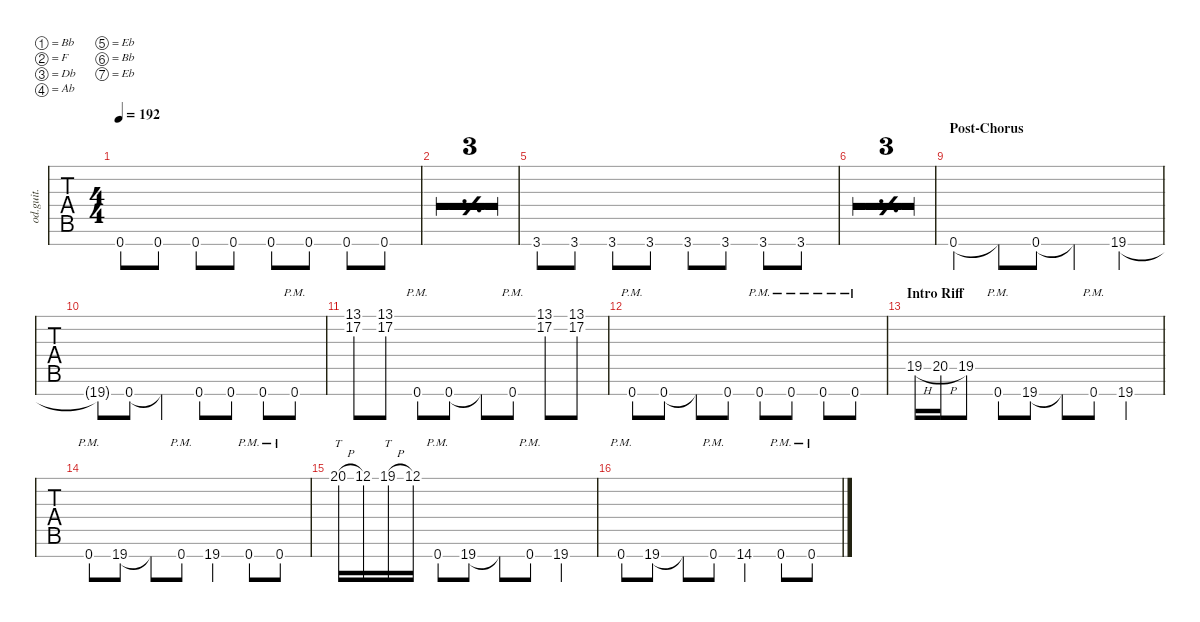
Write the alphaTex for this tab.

\defaultSystemsLayout 4
\hideDynamics
\bracketExtendMode nobrackets
\track ("Rhythm Guitar R" "od.guit.") {multiBarRest instrument distortionguitar}
\staff {tabs}
\tuning (Bb3 F3 Db3 Ab2 Eb2 Bb1 Eb1)
\ts (4 4)
\tempo 192
\clef f4
\ks c
0.7{acc #}.8{dy mf beam Up} 0.7{acc #}.8{beam Up} 0.7{acc #}.8{beam Up} 0.7{acc #}.8{beam Up} 0.7{acc #}.8{beam Up} 0.7{acc #}.8{beam Up} 0.7{acc #}.8{beam Up} 0.7{acc #}.8{beam Up} |
\simile simple
|
|
|
\simile none
3.7{acc #}.8{beam Up} 3.7{acc #}.8{beam Up} 3.7{acc #}.8{beam Up} 3.7{acc #}.8{beam Up} 3.7{acc #}.8{beam Up} 3.7{acc #}.8{beam Up} 3.7{acc #}.8{beam Up} 3.7{acc #}.8{beam Up} |
\simile simple
|
|
|
\section ("" "Post-Chorus")
\simile none
0.7{acc #}.4{beam Up} 0.7{t acc #}.8{beam Up} 0.7{acc #}.8{beam Up} 0.7{t acc #}.4{beam Up} 19.7{acc #}.4{beam Down} |
19.7{t acc #}.8{beam Up} 0.7{acc #}.8{beam Up} 0.7{t acc #}.4{beam Up} 0.7{acc #}.8{beam Up} 0.7{acc #}.8{beam Up} 0.7{acc #}.8{beam Up} 0.7{pm acc #}.8{beam Up} |
(13.1 17.2{acc #}).8{ot 15ma beam Down} (13.1 17.2{acc #}).8{ot 15ma beam Down} 0.7{pm acc #}.8{beam Up} 0.7{acc #}.8{beam Up} 0.7{t acc #}.8{beam Up} 0.7{pm acc #}.8{beam Up} (13.1 17.2{acc #}).8{ot 15ma beam Down} (13.1 17.2{acc #}).8{ot 15ma beam Down} |
0.7{pm acc #}.8{beam Up} 0.7{acc #}.8{beam Up} 0.7{t acc #}.8{beam Up} 0.7{acc #}.8{beam Up} 0.7{pm acc #}.8{beam Up} 0.7{pm acc #}.8{beam Up} 0.7{pm acc #}.8{beam Up} 0.7{pm acc #}.8{beam Up} |
\section ("" "Intro Riff")
19.5{h acc #}.16{ot 8va beam Down} 20.5{h}.16{ot 8va beam Down} 19.5{acc #}.8{ot 8va beam Down} 0.7{pm acc #}.8{beam Up} 19.7{acc #}.8{beam Up} 19.7{t acc #}.8{beam Up} 0.7{pm acc #}.8{beam Up} 19.7{acc #}.4{beam Down} |
0.7{pm acc #}.8{beam Up} 19.7{acc #}.8{beam Up} 19.7{t acc #}.8{beam Up} 0.7{pm acc #}.8{beam Up} 19.7{acc #}.4{beam Down} 0.7{pm acc #}.8{beam Up} 0.7{pm acc #}.8{beam Up} |
20.1{h acc #}.16{tt ot 15ma beam Down} 12.1{acc #}.16{ot 15ma beam Down} 19.1{h}.16{tt ot 15ma beam Down} 12.1{acc #}.16{ot 15ma beam Down} 0.7{pm acc #}.8{beam Up} 19.7{acc #}.8{beam Up} 19.7{t acc #}.8{beam Up} 0.7{pm acc #}.8{beam Up} 19.7{acc #}.4{beam Down} |
0.7{pm acc #}.8{beam Up} 19.7{acc #}.8{beam Up} 19.7{t acc #}.8{beam Up} 0.7{pm acc #}.8{beam Up} 14.7.4{beam Down} 0.7{pm acc #}.8{beam Up} 0.7{pm acc #}.8{beam Up}
